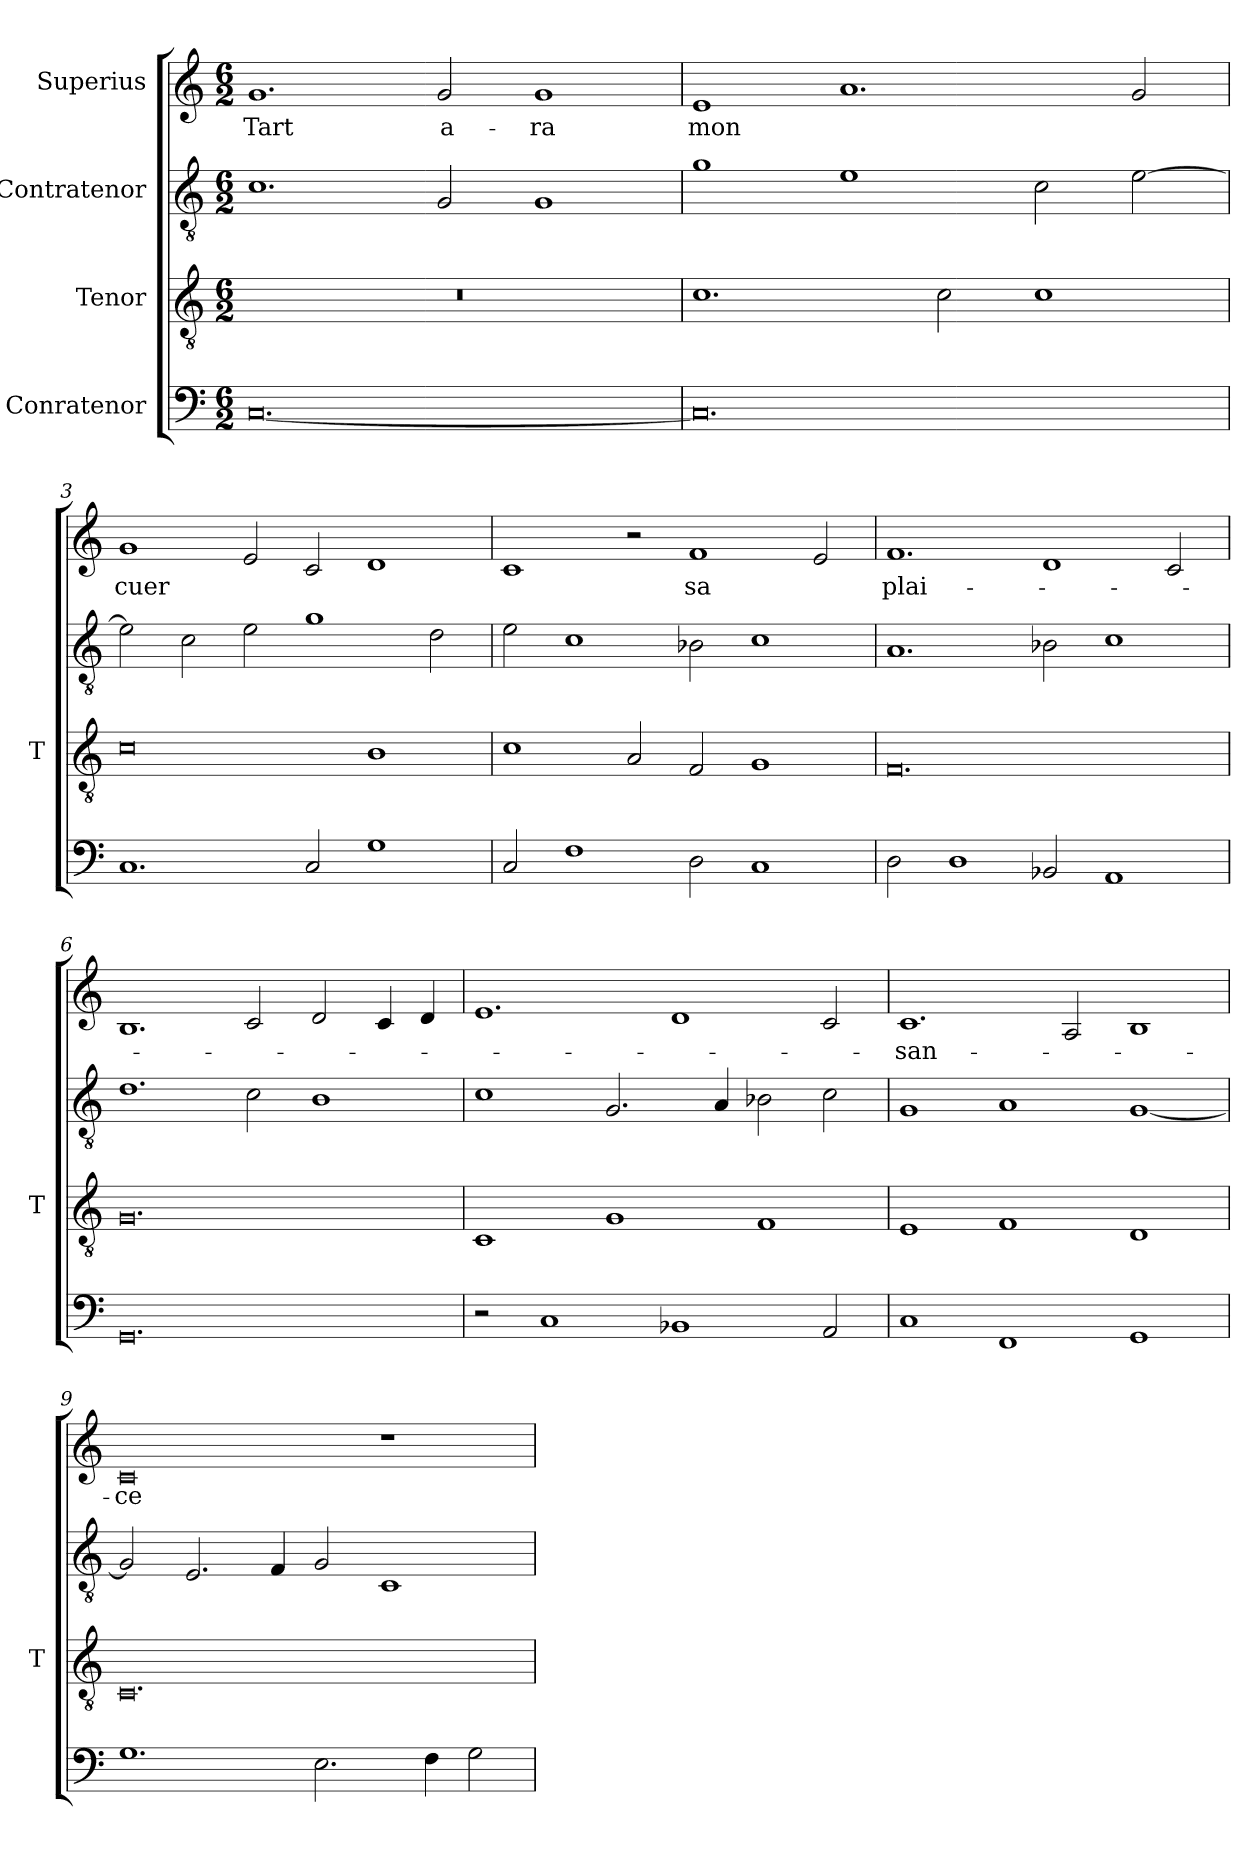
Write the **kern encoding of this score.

**kern	**kern	**kern	**kern	**text
*part4	*part3	*part2	*part1	*part1
*staff4	*staff3	*staff2	*staff1	*staff1
*I"Conratenor	*I"Tenor	*I"Contratenor	*I"Superius	*
*	*I'T	*	*	*
*clefF4	*clefGv2	*clefGv2	*clefG2	*
*M6/2	*M6/2	*M6/2	*M6/2	*
=1	=1	=1	=1	=1
[0.C	0.r	1.c	1.g	-Tart
.	.	2G	2g	a-
.	.	1G	1g	-ra
=2	=2	=2	=2	=2
0.C]	1.c	1g	1e	-mon
.	.	1e	1.a	.
.	2c	.	.	.
.	1c	2c	.	.
.	.	[2e	2g	.
=3	=3	=3	=3	=3
1.C	0c	2e]	1g	-cuer
.	.	2c	.	.
.	.	2e	2e	.
2C	.	1g	2c	.
1G	1B	.	1d	.
.	.	2d	.	.
=4	=4	=4	=4	=4
2C	1c	2e	1c	.
1F	.	1c	.	.
.	2A	.	2r	.
2D	2F	2B-X	1f	-sa
1C	1G	1c	.	.
.	.	.	2e	.
=5	=5	=5	=5	=5
2D	0.F	1.A	1.f	plai-
1D	.	.	.	.
2BB-X	.	2B-X	1d	.
1AA	.	1c	.	.
.	.	.	2c	.
=6	=6	=6	=6	=6
0.GG	0.G	1.d	1.B	.
.	.	2c	2c	.
.	.	1B	2d	.
.	.	.	4c	.
.	.	.	4d	.
=7	=7	=7	=7	=7
2r	1C	1c	1.e	.
1C	.	.	.	.
.	1G	2.G	.	.
1BB-X	.	.	1d	.
.	.	4A	.	.
.	1F	2B-X	.	.
2AA	.	2c	2c	.
=8	=8	=8	=8	=8
1C	1E	1G	1.c	-san-
1FF	1F	1A	.	.
.	.	.	2A	.
1GG	1D	[1G	1B	.
=9	=9	=9	=9	=9
1.G	0.C	2G]	0c	-ce
.	.	2.E	.	.
.	.	4F	.	.
2.E	.	2G	.	.
.	.	1C	1r	.
4F	.	.	.	.
2G	.	.	.	.
=	=	=	=	=
*-	*-	*-	*-	*-
